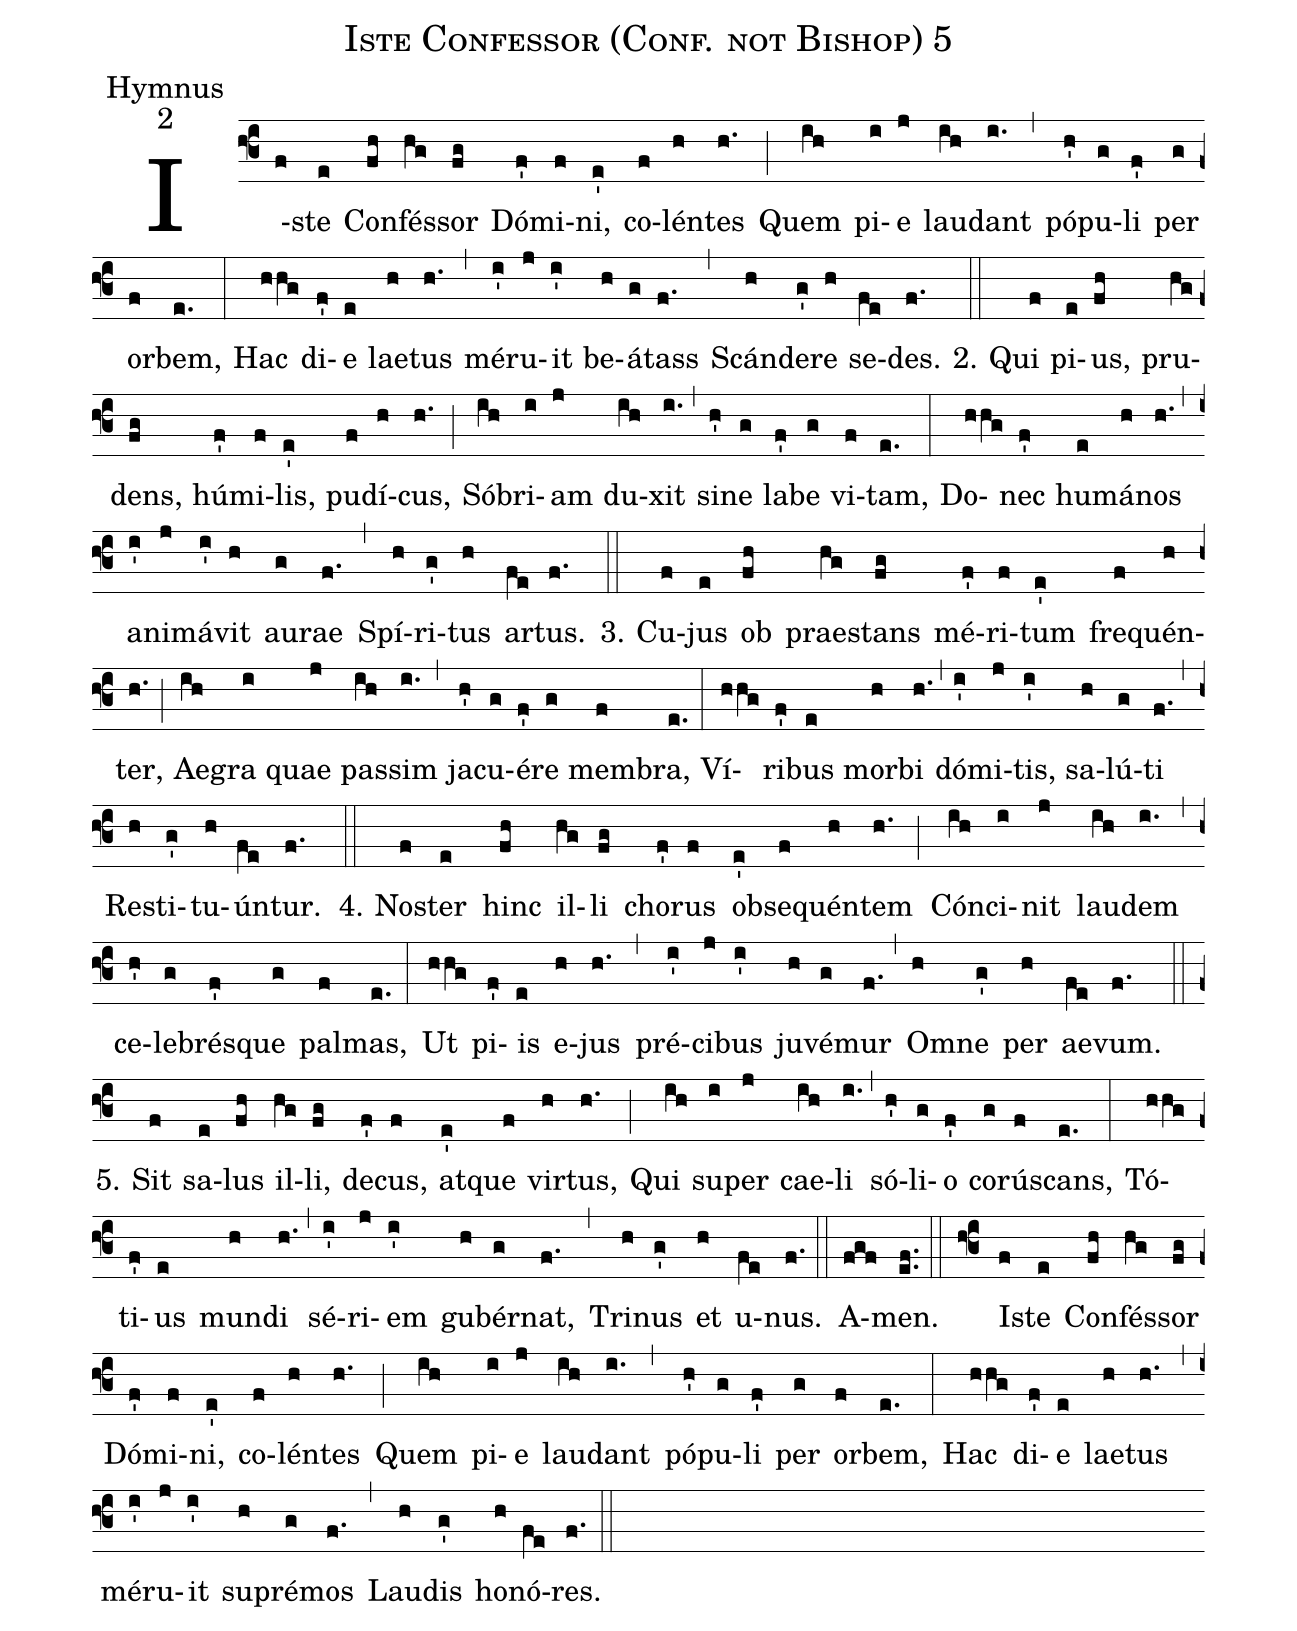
name:Iste Confessor (Conf. not Bishop) 5;
office-part:Hymnus;
mode:2;
%%
(f3) I(f)ste(e) Con(fh)fés(hg)sor(fg) Dó(f')mi(f)ni,(e') co(f)lén(h)tes(h.) (;) Quem(ih) pi(i)e(j) lau(ih)dant(i.) (,) pó(h')pu(g)li(f') per(g) or(f)bem,(e.) (:) Hac(hhg) di(f')e(e) lae(h)tus(h.) (,) mé(i')ru(j)it(i') be(h)á(g)tass(f.) (,) Scán(h)de(g')re(h) se(fe)des.(f.) (::)
2. Qui(f) pi(e)us,(fh) pru(hg)dens,(fg) hú(f')mi(f)lis,(e') pu(f)dí(h)cus,(h.) (;) Só(ih)bri(i)am(j) du(ih)xit(i.) (,) si(h')ne(g) la(f')be(g) vi(f)tam,(e.) (:) Do(hhg)nec(f') hu(e)má(h)nos(h.) (,) a(i')ni(j)má(i')vit(h) au(g)rae(f.) (,) Spí(h)ri(g')tus(h) ar(fe)tus.(f.) (::)
3. Cu(f)jus(e) ob(fh) prae(hg)stans(fg) mé(f')ri(f)tum(e') fre(f)quén(h)ter,(h.) (;) Ae(ih)gra(i) quae(j) pas(ih)sim(i.) (,) ja(h')cu(g)é(f')re(g) mem(f)bra,(e.) (:) Ví(hhg)ri(f')bus(e) mor(h)bi(h.) (,) dó(i')mi(j)tis,(i') sa(h)lú(g)ti(f.) (,) Re(h)sti(g')tu(h)ún(fe)tur.(f.) (::)
4. No(f)ster(e) hinc(fh) il(hg)li(fg) cho(f')rus(f) ob(e')se(f)quén(h)tem(h.) (;) Cón(ih)ci(i)nit(j) lau(ih)dem(i.) (,) ce(h')le(g)brés(f')que(g) pal(f)mas,(e.) (:) Ut(hhg) pi(f')is(e) e(h)jus(h.) (,) pré(i')ci(j)bus(i') ju(h)vé(g)mur(f.) (,) O(h)mne(g') per(h) ae(fe)vum.(f.) (::)
5. Sit(f) sa(e)lus(fh) il(hg)li,(fg) de(f')cus,(f) at(e')que(f) vir(h)tus,(h.) (;) Qui(ih) su(i)per(j) cae(ih)li(i.) (,) só(h')li(g)o(f') co(g)rú(f)scans,(e.) (:) Tó(hhg)ti(f')us(e) mun(h)di(h.) (,) sé(i')ri(j)em(i') gu(h)bér(g)nat,(f.) (,) Tri(h)nus(g') et(h) u(fe)nus.(f.)
(::) A(fgf)men.(ef..) (::)
(f3) I(f)ste(e) Con(fh)fés(hg)sor(fg) Dó(f')mi(f)ni,(e') co(f)lén(h)tes(h.) (;) Quem(ih) pi(i)e(j) lau(ih)dant(i.) (,) pó(h')pu(g)li(f') per(g) or(f)bem,(e.) (:) Hac(hhg) di(f')e(e) lae(h)tus(h.) (,) mé(i')ru(j)it(i') su(h)pré(g)mos(f.) (,) Lau(h)dis(g') ho(h)nó(fe)res.(f.) (::)
